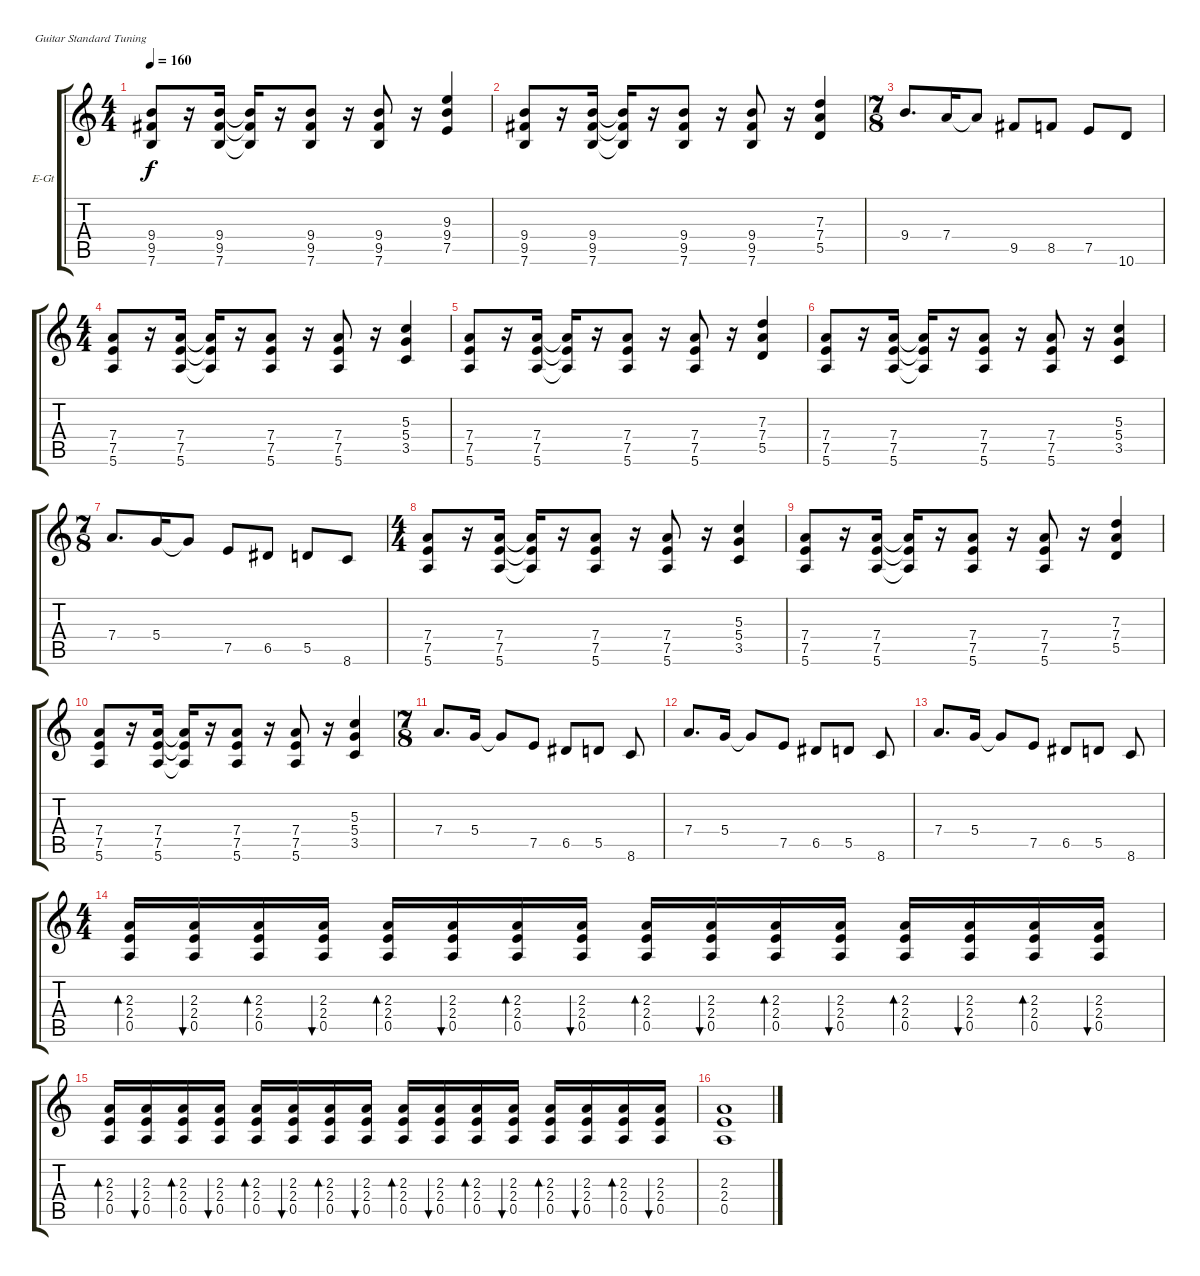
\bracketExtendMode groupsimilarinstruments
\firstSystemTrackNameOrientation horizontal
\otherSystemsTrackNameOrientation horizontal
\track ("Gtr. I Rhytm" "E-Gt") {instrument overdrivenguitar}
\staff {score tabs}
\tuning (E4 B3 G3 D3 A2 E2)
\ts (4 4)
\tempo 160
\clef g2
\ks c
(9.4 9.5 7.6).8{dy f} r.16 (9.4 9.5 7.6).16 (9.4{t} 9.5{t} 7.6{t}).16 r.16 (9.4 9.5 7.6).8 r.16 (9.4 9.5 7.6).8 r.16 (9.3 9.4 7.5).4 |
(9.4 9.5 7.6).8 r.16 (9.4 9.5 7.6).16 (9.4{t} 9.5{t} 7.6{t}).16 r.16 (9.4 9.5 7.6).8 r.16 (9.4 9.5 7.6).8 r.16 (7.3 7.4 5.5).4 |
\ts (7 8)
\beaming (8 3 2 2)
9.4.8{d} 7.4.16 7.4{t}.8 9.5.8 8.5.8 7.5.8 10.6.8 |
\ts (4 4)
\beaming (8 2 2 2 2)
(7.4 7.5 5.6).8 r.16 (7.4 7.5 5.6).16 (7.4{t} 7.5{t} 5.6{t}).16 r.16 (7.4 7.5 5.6).8 r.16 (7.4 7.5 5.6).8 r.16 (5.3 5.4 3.5).4 |
(7.4 7.5 5.6).8 r.16 (7.4 7.5 5.6).16 (7.4{t} 7.5{t} 5.6{t}).16 r.16 (7.4 7.5 5.6).8 r.16 (7.4 7.5 5.6).8 r.16 (7.3 7.4 5.5).4 |
(7.4 7.5 5.6).8 r.16 (7.4 7.5 5.6).16 (7.4{t} 7.5{t} 5.6{t}).16 r.16 (7.4 7.5 5.6).8 r.16 (7.4 7.5 5.6).8 r.16 (5.3 5.4 3.5).4 |
\ts (7 8)
\beaming (8 3 2 2)
7.4.8{d} 5.4.16 5.4{t}.8 7.5.8 6.5.8 5.5.8 8.6.8 |
\ts (4 4)
\beaming (8 2 2 2 2)
(7.4 7.5 5.6).8 r.16 (7.4 7.5 5.6).16 (7.4{t} 7.5{t} 5.6{t}).16 r.16 (7.4 7.5 5.6).8 r.16 (7.4 7.5 5.6).8 r.16 (5.3 5.4 3.5).4 |
(7.4 7.5 5.6).8 r.16 (7.4 7.5 5.6).16 (7.4{t} 7.5{t} 5.6{t}).16 r.16 (7.4 7.5 5.6).8 r.16 (7.4 7.5 5.6).8 r.16 (7.3 7.4 5.5).4 |
(7.4 7.5 5.6).8 r.16 (7.4 7.5 5.6).16 (7.4{t} 7.5{t} 5.6{t}).16 r.16 (7.4 7.5 5.6).8 r.16 (7.4 7.5 5.6).8 r.16 (5.3 5.4 3.5).4 |
\ts (7 8)
7.4.8{d} 5.4.16 5.4{t}.8 7.5.8 6.5.8 5.5.8 8.6.8 |
7.4.8{d} 5.4.16 5.4{t}.8 7.5.8 6.5.8 5.5.8 8.6.8 |
7.4.8{d} 5.4.16 5.4{t}.8 7.5.8 6.5.8 5.5.8 8.6.8 |
\ts (4 4)
(2.3 2.4 0.5).16{bd 60} (2.3 2.4 0.5).16{bu 60} (2.3 2.4 0.5).16{bd 60} (2.3 2.4 0.5).16{bu 60} (2.3 2.4 0.5).16{bd 60} (2.3 2.4 0.5).16{bu 60} (2.3 2.4 0.5).16{bd 60} (2.3 2.4 0.5).16{bu 60} (2.3 2.4 0.5).16{bd 60} (2.3 2.4 0.5).16{bu 60} (2.3 2.4 0.5).16{bd 60} (2.3 2.4 0.5).16{bu 60} (2.3 2.4 0.5).16{bd 60} (2.3 2.4 0.5).16{bu 60} (2.3 2.4 0.5).16{bd 60} (2.3 2.4 0.5).16{bu 60} |
(2.3 2.4 0.5).16{bd 60} (2.3 2.4 0.5).16{bu 60} (2.3 2.4 0.5).16{bd 60} (2.3 2.4 0.5).16{bu 60} (2.3 2.4 0.5).16{bd 60} (2.3 2.4 0.5).16{bu 60} (2.3 2.4 0.5).16{bd 60} (2.3 2.4 0.5).16{bu 60} (2.3 2.4 0.5).16{bd 60} (2.3 2.4 0.5).16{bu 60} (2.3 2.4 0.5).16{bd 60} (2.3 2.4 0.5).16{bu 60} (2.3 2.4 0.5).16{bd 60} (2.3 2.4 0.5).16{bu 60} (2.3 2.4 0.5).16{bd 60} (2.3 2.4 0.5).16{bu 60} |
(2.3 2.4 0.5).1
